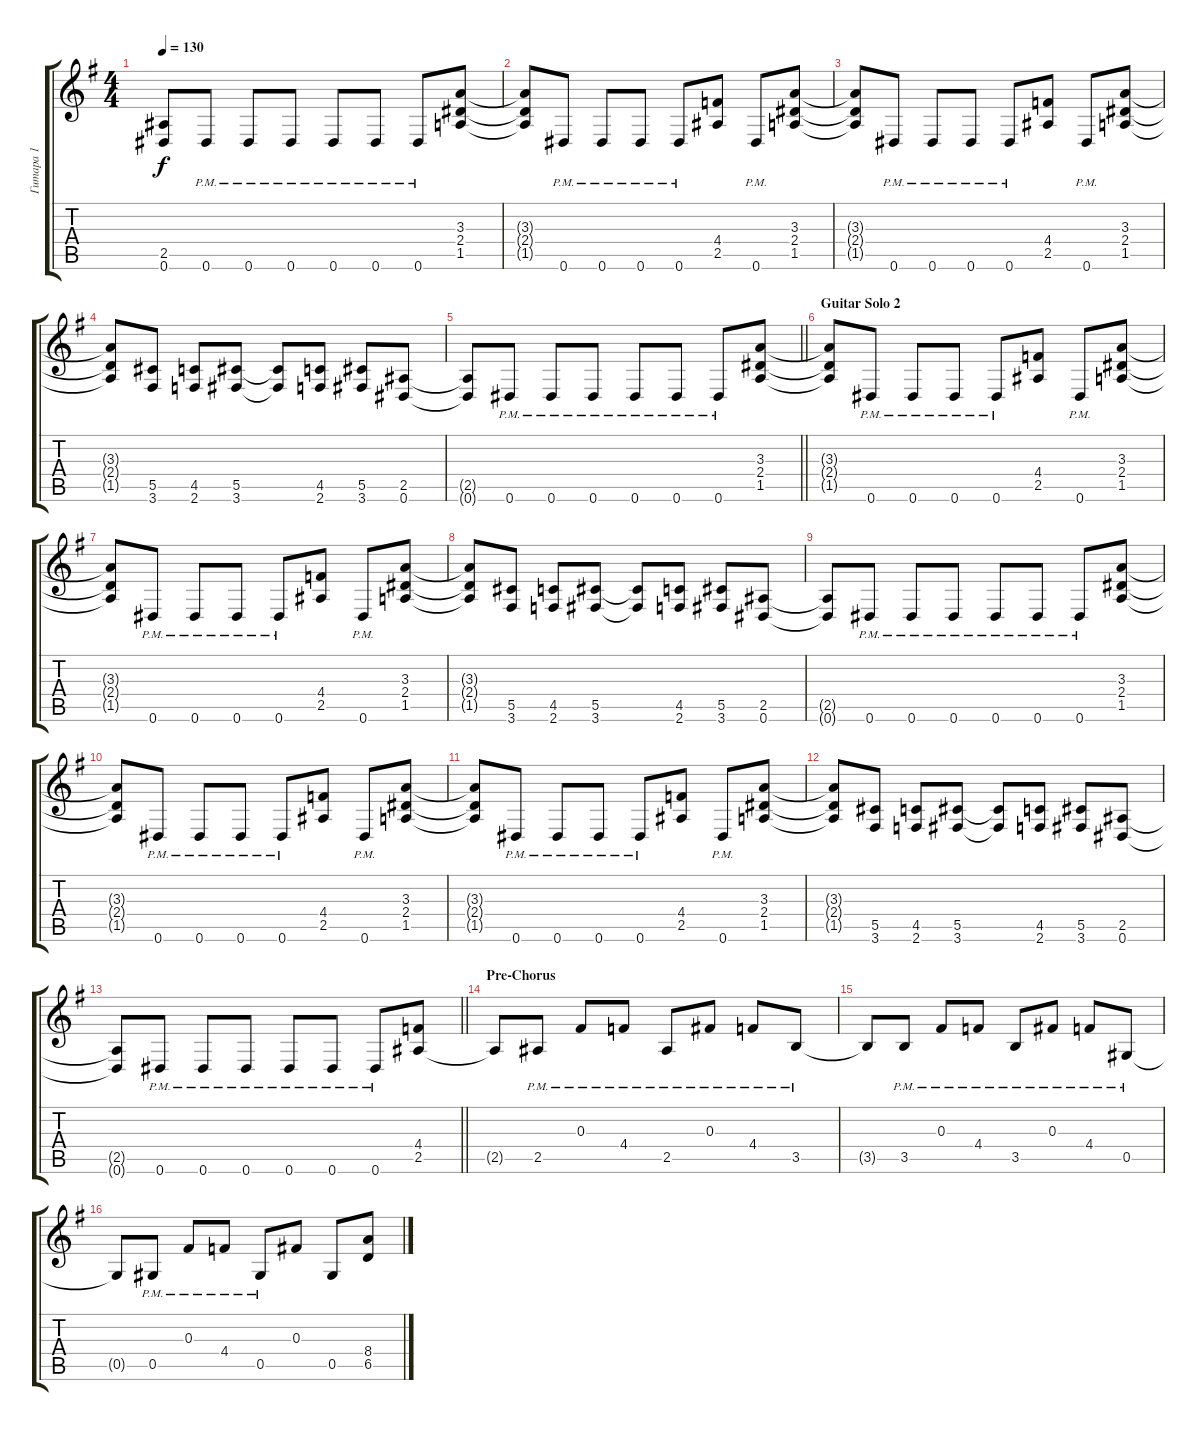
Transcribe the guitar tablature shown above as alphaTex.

\track ("Гитара 1" "Гитара 1") {instrument distortionguitar}
\staff {score tabs}
\tuning (Eb4 Bb3 Gb3 Db3 Ab2 Eb2) {hide}
\ts (4 4)
\tempo 130
\clef g2
\ks eminor
(2.5{t} 0.6{t}).8{dy f} 0.6{pm}.8 0.6{pm}.8 0.6{pm}.8 0.6{pm}.8 0.6{pm}.8 0.6{pm}.8 (3.3 2.4 1.5).8 |
(3.3{t} 2.4{t} 1.5{t}).8 0.6{pm}.8 0.6{pm}.8 0.6{pm}.8 0.6{pm}.8 (4.4 2.5).8 0.6{pm}.8 (3.3 2.4 1.5).8 |
(3.3{t} 2.4{t} 1.5{t}).8 0.6{pm}.8 0.6{pm}.8 0.6{pm}.8 0.6{pm}.8 (4.4 2.5).8 0.6{pm}.8 (3.3 2.4 1.5).8 |
(3.3{t} 2.4{t} 1.5{t}).8 (5.5 3.6).8 (4.5 2.6).8 (5.5 3.6).8 (5.5{t} 3.6{t}).8 (4.5 2.6).8 (5.5 3.6).8 (2.5 0.6).8 |
\barLineRight lightlight
(2.5{t} 0.6{t}).8 0.6{pm}.8 0.6{pm}.8 0.6{pm}.8 0.6{pm}.8 0.6{pm}.8 0.6{pm}.8 (3.3 2.4 1.5).8 |
\section ("" "Guitar Solo 2")
(3.3{t} 2.4{t} 1.5{t}).8 0.6{pm}.8 0.6{pm}.8 0.6{pm}.8 0.6{pm}.8 (4.4 2.5).8 0.6{pm}.8 (3.3 2.4 1.5).8 |
(3.3{t} 2.4{t} 1.5{t}).8 0.6{pm}.8 0.6{pm}.8 0.6{pm}.8 0.6{pm}.8 (4.4 2.5).8 0.6{pm}.8 (3.3 2.4 1.5).8 |
(3.3{t} 2.4{t} 1.5{t}).8 (5.5 3.6).8 (4.5 2.6).8 (5.5 3.6).8 (5.5{t} 3.6{t}).8 (4.5 2.6).8 (5.5 3.6).8 (2.5 0.6).8 |
(2.5{t} 0.6{t}).8 0.6{pm}.8 0.6{pm}.8 0.6{pm}.8 0.6{pm}.8 0.6{pm}.8 0.6{pm}.8 (3.3 2.4 1.5).8 |
(3.3{t} 2.4{t} 1.5{t}).8 0.6{pm}.8 0.6{pm}.8 0.6{pm}.8 0.6{pm}.8 (4.4 2.5).8 0.6{pm}.8 (3.3 2.4 1.5).8 |
(3.3{t} 2.4{t} 1.5{t}).8 0.6{pm}.8 0.6{pm}.8 0.6{pm}.8 0.6{pm}.8 (4.4 2.5).8 0.6{pm}.8 (3.3 2.4 1.5).8 |
(3.3{t} 2.4{t} 1.5{t}).8 (5.5 3.6).8 (4.5 2.6).8 (5.5 3.6).8 (5.5{t} 3.6{t}).8 (4.5 2.6).8 (5.5 3.6).8 (2.5 0.6).8 |
\barLineRight lightlight
(2.5{t} 0.6{t}).8 0.6{pm}.8 0.6{pm}.8 0.6{pm}.8 0.6{pm}.8 0.6{pm}.8 0.6{pm}.8 (4.4 2.5).8 |
\section ("" "Pre-Chorus")
2.5{t}.8 2.5{pm}.8 0.3{pm}.8 4.4{pm}.8 2.5{pm}.8 0.3{pm}.8 4.4{pm}.8 3.5{pm}.8 |
3.5{t}.8 3.5{pm}.8 0.3{pm}.8 4.4{pm}.8 3.5{pm}.8 0.3{pm}.8 4.4{pm}.8 0.5{pm}.8 |
0.5{t}.8 0.5{pm}.8 0.3{pm}.8 4.4{pm}.8 0.5{pm}.8 0.3.8 0.5.8 (8.4 6.5).8
